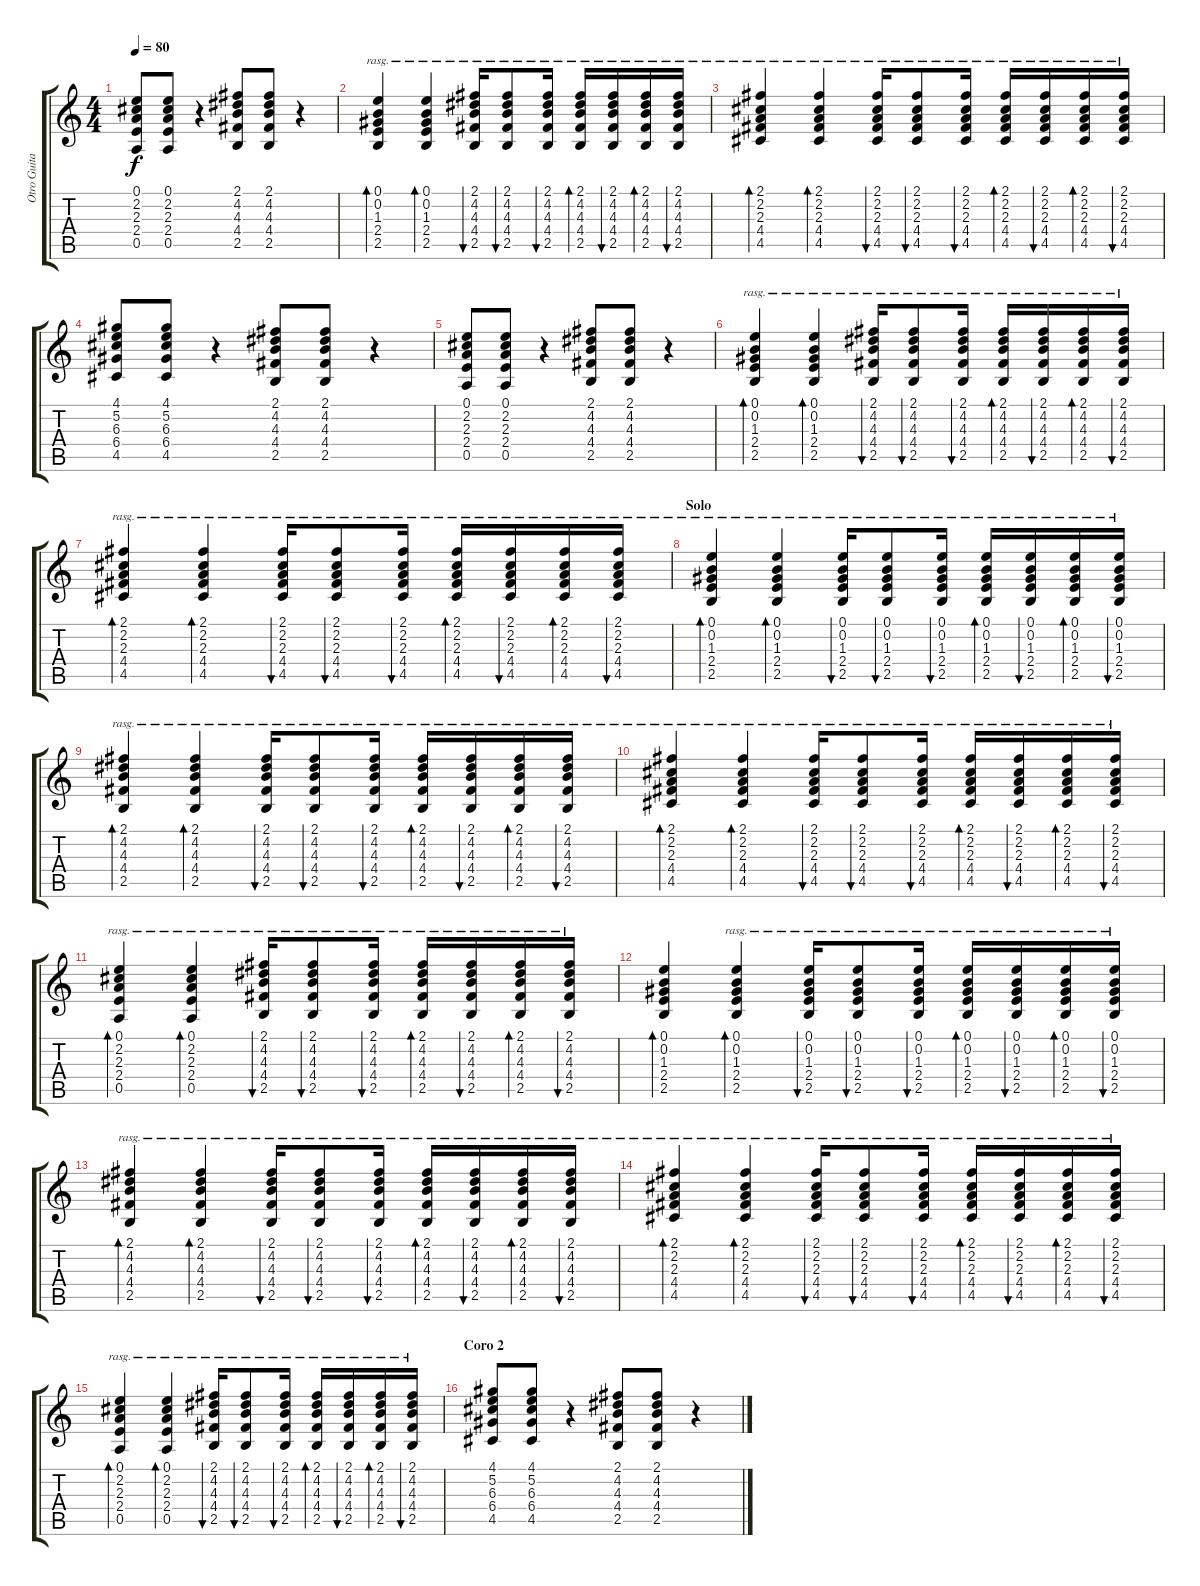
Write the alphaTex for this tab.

\track ("Otro Guitarrista" "Otro Guita") {instrument acousticguitarnylon}
\staff {score tabs}
\tuning (E4 B3 G3 D3 A2 E2) {hide}
\ts (4 4)
\tempo 80
\clef g2
\ks c
(0.1 2.2 2.3 2.4 0.5).8{dy f} (0.1 2.2 2.3 2.4 0.5).8 r.4 (2.1 4.2 4.3 4.4 2.5).8 (2.1 4.2 4.3 4.4 2.5).8 r.4 |
(0.1 0.2 1.3 2.4 2.5).4{bd 30 rasg ii} (0.1 0.2 1.3 2.4 2.5).4{bd 30 rasg ii} (2.1 4.2 4.3 4.4 2.5).16{bu 30 rasg ii} (2.1 4.2 4.3 4.4 2.5).8{bu 30 rasg ii} (2.1 4.2 4.3 4.4 2.5).16{bu 30 rasg ii} (2.1 4.2 4.3 4.4 2.5).16{bd 30 rasg ii} (2.1 4.2 4.3 4.4 2.5).16{bu 30 rasg ii} (2.1 4.2 4.3 4.4 2.5).16{bd 30 rasg ii} (2.1 4.2 4.3 4.4 2.5).16{bu 30 rasg ii} |
(2.1 2.2 2.3 4.4 4.5).4{bd 30 rasg ii} (2.1 2.2 2.3 4.4 4.5).4{bd 30 rasg ii} (2.1 2.2 2.3 4.4 4.5).16{bu 30 rasg ii} (2.1 2.2 2.3 4.4 4.5).8{bu 30 rasg ii} (2.1 2.2 2.3 4.4 4.5).16{bu 30 rasg ii} (2.1 2.2 2.3 4.4 4.5).16{bd 30 rasg ii} (2.1 2.2 2.3 4.4 4.5).16{bu 30 rasg ii} (2.1 2.2 2.3 4.4 4.5).16{bd 30 rasg ii} (2.1 2.2 2.3 4.4 4.5).16{bu 30 rasg ii} |
(4.1 5.2 6.3 6.4 4.5).8 (4.1 5.2 6.3 6.4 4.5).8 r.4 (2.1 4.2 4.3 4.4 2.5).8 (2.1 4.2 4.3 4.4 2.5).8 r.4 |
(0.1 2.2 2.3 2.4 0.5).8 (0.1 2.2 2.3 2.4 0.5).8 r.4 (2.1 4.2 4.3 4.4 2.5).8 (2.1 4.2 4.3 4.4 2.5).8 r.4 |
(0.1 0.2 1.3 2.4 2.5).4{bd 30 rasg ii} (0.1 0.2 1.3 2.4 2.5).4{bd 30 rasg ii} (2.1 4.2 4.3 4.4 2.5).16{bu 30 rasg ii} (2.1 4.2 4.3 4.4 2.5).8{bu 30 rasg ii} (2.1 4.2 4.3 4.4 2.5).16{bu 30 rasg ii} (2.1 4.2 4.3 4.4 2.5).16{bd 30 rasg ii} (2.1 4.2 4.3 4.4 2.5).16{bu 30 rasg ii} (2.1 4.2 4.3 4.4 2.5).16{bd 30 rasg ii} (2.1 4.2 4.3 4.4 2.5).16{bu 30 rasg ii} |
(2.1 2.2 2.3 4.4 4.5).4{bd 30 rasg ii} (2.1 2.2 2.3 4.4 4.5).4{bd 30 rasg ii} (2.1 2.2 2.3 4.4 4.5).16{bu 30 rasg ii} (2.1 2.2 2.3 4.4 4.5).8{bu 30 rasg ii} (2.1 2.2 2.3 4.4 4.5).16{bu 30 rasg ii} (2.1 2.2 2.3 4.4 4.5).16{bd 30 rasg ii} (2.1 2.2 2.3 4.4 4.5).16{bu 30 rasg ii} (2.1 2.2 2.3 4.4 4.5).16{bd 30 rasg ii} (2.1 2.2 2.3 4.4 4.5).16{bu 30 rasg ii} |
\section ("" "Solo")
(0.1 0.2 1.3 2.4 2.5).4{bd 30 rasg ii} (0.1 0.2 1.3 2.4 2.5).4{bd 30 rasg ii} (0.1 0.2 1.3 2.4 2.5).16{bu 30 rasg ii} (0.1 0.2 1.3 2.4 2.5).8{bu 30 rasg ii} (0.1 0.2 1.3 2.4 2.5).16{bu 30 rasg ii} (0.1 0.2 1.3 2.4 2.5).16{bd 30 rasg ii} (0.1 0.2 1.3 2.4 2.5).16{bu 30 rasg ii} (0.1 0.2 1.3 2.4 2.5).16{bd 30 rasg ii} (0.1 0.2 1.3 2.4 2.5).16{bu 30 rasg ii} |
(2.1 4.2 4.3 4.4 2.5).4{bd 30 rasg ii} (2.1 4.2 4.3 4.4 2.5).4{bd 30 rasg ii} (2.1 4.2 4.3 4.4 2.5).16{bu 30 rasg ii} (2.1 4.2 4.3 4.4 2.5).8{bu 30 rasg ii} (2.1 4.2 4.3 4.4 2.5).16{bu 30 rasg ii} (2.1 4.2 4.3 4.4 2.5).16{bd 30 rasg ii} (2.1 4.2 4.3 4.4 2.5).16{bu 30 rasg ii} (2.1 4.2 4.3 4.4 2.5).16{bd 30 rasg ii} (2.1 4.2 4.3 4.4 2.5).16{bu 30 rasg ii} |
(2.1 2.2 2.3 4.4 4.5).4{bd 30 rasg ii} (2.1 2.2 2.3 4.4 4.5).4{bd 30 rasg ii} (2.1 2.2 2.3 4.4 4.5).16{bu 30 rasg ii} (2.1 2.2 2.3 4.4 4.5).8{bu 30 rasg ii} (2.1 2.2 2.3 4.4 4.5).16{bu 30 rasg ii} (2.1 2.2 2.3 4.4 4.5).16{bd 30 rasg ii} (2.1 2.2 2.3 4.4 4.5).16{bu 30 rasg ii} (2.1 2.2 2.3 4.4 4.5).16{bd 30 rasg ii} (2.1 2.2 2.3 4.4 4.5).16{bu 30 rasg ii} |
(0.1 2.2 2.3 2.4 0.5).4{bd 30 rasg ii} (0.1 2.2 2.3 2.4 0.5).4{bd 30 rasg ii} (2.1 4.2 4.3 4.4 2.5).16{bu 30 rasg ii} (2.1 4.2 4.3 4.4 2.5).8{bu 30 rasg ii} (2.1 4.2 4.3 4.4 2.5).16{bu 30 rasg ii} (2.1 4.2 4.3 4.4 2.5).16{bd 30 rasg ii} (2.1 4.2 4.3 4.4 2.5).16{bu 30 rasg ii} (2.1 4.2 4.3 4.4 2.5).16{bd 30 rasg ii} (2.1 4.2 4.3 4.4 2.5).16{bu 30 rasg ii} |
(0.1 0.2 1.3 2.4 2.5).4{bd 120} (0.1 0.2 1.3 2.4 2.5).4{bd 30 rasg ii} (0.1 0.2 1.3 2.4 2.5).16{bu 30 rasg ii} (0.1 0.2 1.3 2.4 2.5).8{bu 30 rasg ii} (0.1 0.2 1.3 2.4 2.5).16{bu 30 rasg ii} (0.1 0.2 1.3 2.4 2.5).16{bd 30 rasg ii} (0.1 0.2 1.3 2.4 2.5).16{bu 30 rasg ii} (0.1 0.2 1.3 2.4 2.5).16{bd 30 rasg ii} (0.1 0.2 1.3 2.4 2.5).16{bu 30 rasg ii} |
(2.1 4.2 4.3 4.4 2.5).4{bd 30 rasg ii} (2.1 4.2 4.3 4.4 2.5).4{bd 30 rasg ii} (2.1 4.2 4.3 4.4 2.5).16{bu 30 rasg ii} (2.1 4.2 4.3 4.4 2.5).8{bu 30 rasg ii} (2.1 4.2 4.3 4.4 2.5).16{bu 30 rasg ii} (2.1 4.2 4.3 4.4 2.5).16{bd 30 rasg ii} (2.1 4.2 4.3 4.4 2.5).16{bu 30 rasg ii} (2.1 4.2 4.3 4.4 2.5).16{bd 30 rasg ii} (2.1 4.2 4.3 4.4 2.5).16{bu 30 rasg ii} |
(2.1 2.2 2.3 4.4 4.5).4{bd 30 rasg ii} (2.1 2.2 2.3 4.4 4.5).4{bd 30 rasg ii} (2.1 2.2 2.3 4.4 4.5).16{bu 30 rasg ii} (2.1 2.2 2.3 4.4 4.5).8{bu 30 rasg ii} (2.1 2.2 2.3 4.4 4.5).16{bu 30 rasg ii} (2.1 2.2 2.3 4.4 4.5).16{bd 30 rasg ii} (2.1 2.2 2.3 4.4 4.5).16{bu 30 rasg ii} (2.1 2.2 2.3 4.4 4.5).16{bd 30 rasg ii} (2.1 2.2 2.3 4.4 4.5).16{bu 30 rasg ii} |
(0.1 2.2 2.3 2.4 0.5).4{bd 30 rasg ii} (0.1 2.2 2.3 2.4 0.5).4{bd 30 rasg ii} (2.1 4.2 4.3 4.4 2.5).16{bu 30 rasg ii} (2.1 4.2 4.3 4.4 2.5).8{bu 30 rasg ii} (2.1 4.2 4.3 4.4 2.5).16{bu 30 rasg ii} (2.1 4.2 4.3 4.4 2.5).16{bd 30 rasg ii} (2.1 4.2 4.3 4.4 2.5).16{bu 30 rasg ii} (2.1 4.2 4.3 4.4 2.5).16{bd 30 rasg ii} (2.1 4.2 4.3 4.4 2.5).16{bu 30 rasg ii} |
\section ("" "Coro 2")
(4.1 5.2 6.3 6.4 4.5).8 (4.1 5.2 6.3 6.4 4.5).8 r.4 (2.1 4.2 4.3 4.4 2.5).8 (2.1 4.2 4.3 4.4 2.5).8 r.4
